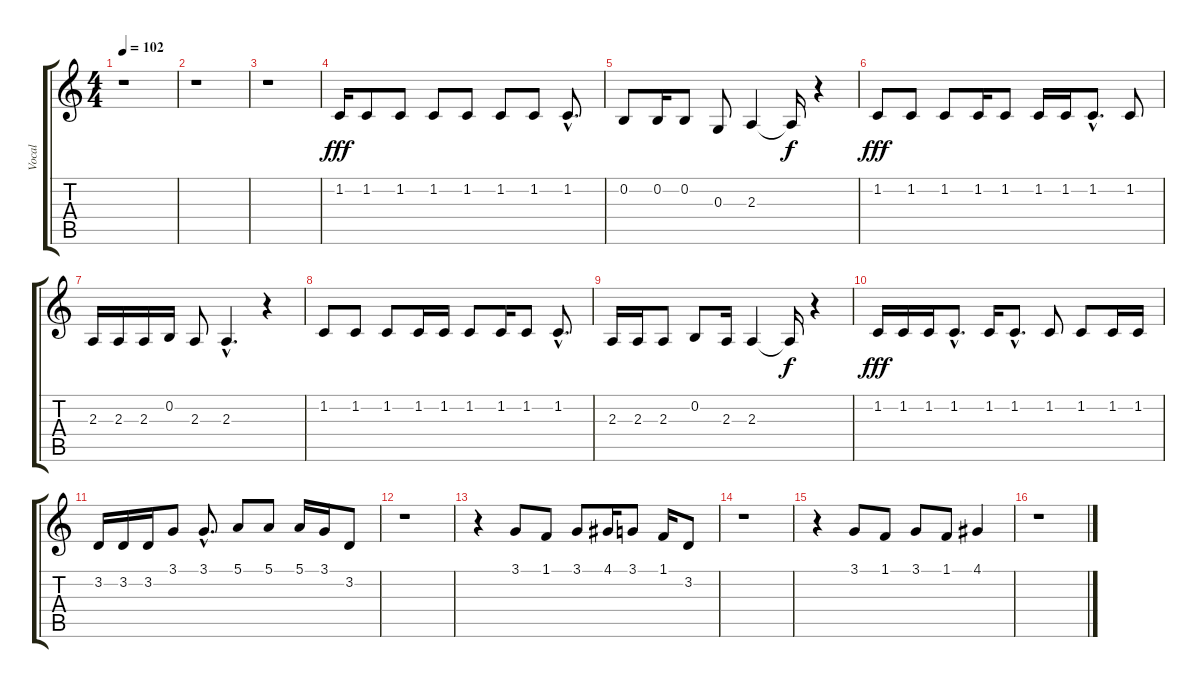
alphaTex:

\track ("Vocal " "Vocal ") {instrument oboe}
\staff {score tabs}
\tuning (E4 B3 G3 D3 A2 E2) {hide}
\ts (4 4)
\tempo 102
\clef g2
\ks c
r.1{dy fff} |
r.1 |
r.1 |
1.2.16 1.2.8 1.2.8 1.2.8 1.2.8 1.2.8 1.2.8 1.2{hac}.8{d} |
0.2.8 0.2.16 0.2.8 0.3.8 2.3.4 2.3{t}.16{dy f} r.4 |
1.2.8{dy fff} 1.2.8 1.2.8 1.2.16 1.2.8 1.2.16 1.2.16 1.2{hac}.8{d} 1.2.8 |
2.3.16 2.3.16 2.3.16 0.2.16 2.3.8 2.3{hac}.4{d} r.4 |
1.2.8 1.2.8 1.2.8 1.2.16 1.2.16 1.2.8 1.2.16 1.2.8 1.2{hac}.8{d} |
2.3.16 2.3.16 2.3.8 0.2.8 2.3.16 2.3.4 2.3{t}.16{dy f} r.4 |
1.2.16{dy fff} 1.2.16 1.2.16 1.2{hac}.8{d} 1.2.16 1.2{hac}.8{d} 1.2.8 1.2.8 1.2.16 1.2.16 |
3.2.16 3.2.16 3.2.16 3.1.8 3.1{hac}.8{d} 5.1.8 5.1.8 5.1.16 3.1.16 3.2.8 |
r.1 |
r.4 3.1.8{balance 0} 1.1.8 3.1.8 4.1.16 3.1.8 1.1.16 3.2.8 |
r.1 |
r.4 3.1.8 1.1.8 3.1.8 1.1.8 4.1.4 |
r.1
